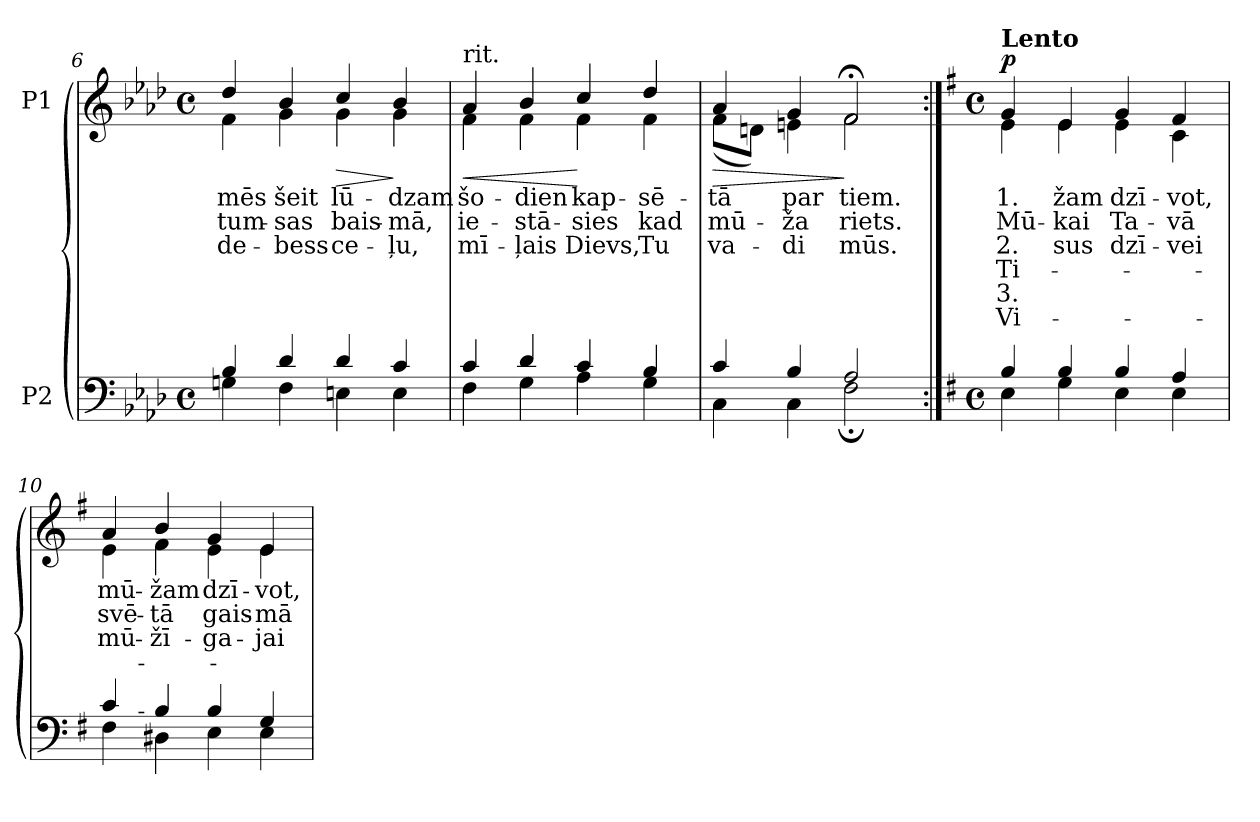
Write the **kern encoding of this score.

**kern	**kern	**text	**text	**text	**text	**text	**text	**dynam
*part2	*part1	*part1	*part1	*part1	*part1	*part1	*part1	*part1
*staff2	*staff1	*staff1	*staff1	*staff1	*staff1	*staff1	*staff1	*staff1
*I"P2	*I"P1	*	*	*	*	*	*	*
*clefF4	*clefG2	*	*	*	*	*	*	*
*k[b-e-a-d-]	*k[b-e-a-d-]	*	*	*	*	*	*	*
*A-:	*A-:	*	*	*	*	*	*	*
*M4/4	*M4/4	*	*	*	*	*	*	*
*met(c)	*met(c)	*	*	*	*	*	*	*
=6	=6	=6	=6	=6	=6	=6	=6	=6
*^	*	*	*	*	*	*	*	*
!	!	!	!LO:LY:b:color=#000000	!LO:LY:b:color=#000000	!LO:LY:b:color=#000000	!	!	!	!
*	*	*^	*	*	*	*	*	*	*
4B-i/	4Gni\	4dd-i/	4fi\	mēs	tum-	de-	.	.	.	.
!	!	!	!	!LO:LY:b:color=#000000	!LO:LY:b:color=#000000	!LO:LY:b:color=#000000	!	!	!	!
4d-i/	4Fi\	4b-i/	4gi\	šeit	-sas	-bess	.	.	.	.
!	!	!	!	!LO:LY:b:color=#000000	!LO:LY:b:color=#000000	!LO:LY:b:color=#000000	!	!	!	!LO:HP:b
4d-i/	4Eni\	4cci/	4gi\	lū-	bais-	ce-	.	.	.	>
!	!	!	!	!LO:LY:b:color=#000000	!LO:LY:b:color=#000000	!LO:LY:b:color=#000000	!	!	!	!
4ci/	4Ei\	4b-i/	4gi\	-dzam	-mā,	-ļu,	.	.	.	]
=7	=7	=7	=7	=7	=7	=7	=7	=7	=7	=7
!	!	!LO:TX:t=rit.	!	!	!	!	!	!	!	!
!	!	!	!	!LO:LY:b:color=#000000	!LO:LY:b:color=#000000	!LO:LY:b:color=#000000	!	!	!	!LO:HP:b
4ci/	4Fi\	4a-i/	4fi\	šo-	ie-	mī-	.	.	.	<
!	!	!	!	!LO:LY:b:color=#000000	!LO:LY:b:color=#000000	!LO:LY:b:color=#000000	!	!	!	!
4d-i/	4Gi\	4b-i/	4fi\	-dien	-stā-	-ļais	.	.	.	.
!	!	!	!	!LO:LY:b:color=#000000	!LO:LY:b:color=#000000	!LO:LY:b:color=#000000	!	!	!	!
4ci/	4A-i\	4cci/	4fi\	kap-	-sies	Dievs,	.	.	.	[
!	!	!	!	!LO:LY:b:color=#000000	!LO:LY:b:color=#000000	!LO:LY:b:color=#000000	!	!	!	!
4B-i/	4Gi\	4dd-i/	4fi\	-sē-	kad	Tu	.	.	.	.
=8	=8	=8	=8	=8	=8	=8	=8	=8	=8	=8
!	!	!	!	!LO:LY:b:color=#000000	!LO:LY:b:color=#000000	!LO:LY:b:color=#000000	!	!	!	!LO:HP:b
4ci/	4Ci\	4a-i/	(8fi\L	-tā	mū-	va-	.	.	.	>
.	.	.	8dni\J)	.	.	.	.	.	.	.
!	!	!	!	!LO:LY:b:color=#000000	!LO:LY:b:color=#000000	!LO:LY:b:color=#000000	!	!	!	!
4B-i/	4Ci\	4gi/	4eni\	par	-ža	-di	.	.	.	.
!	!	!	!	!LO:LY:b:color=#000000	!LO:LY:b:color=#000000	!LO:LY:b:color=#000000	!	!	!	!
2A-i/	2F;i\	2f;i/	2fi\	tiem.	riets.	mūs.	.	.	.	]
!!LO:PB:g=z	!!
=9:|!	=9:|!	=9:|!	=9:|!	=9:|!	=9:|!	=9:|!	=9:|!	=9:|!	=9:|!	=9:|!
*k[f#]	*	*k[f#]	*	*	*	*	*	*	*	*
*G:	*	*G:	*	*	*	*	*	*	*	*
*M4/4	*	*M4/4	*	*	*	*	*	*	*	*
*met(c)	*	*met(c)	*	*	*	*	*	*	*	*
*	*	*MM60	*	*	*	*	*	*	*	*
!	!	!LO:TX:a:B:t=Lento	!	!	!	!	!	!	!	!
!	!	!	!	!LO:LY:b:color=#000000	!LO:LY:b:color=#000000	!LO:LY:b:color=#000000	!LO:LY:b:color=#000000	!LO:LY:b:color=#000000	!LO:LY:b:color=#000000	!
4Bi/	4Ei\	4gi/	4ei\	1.	Mū-	2.	Ti-	3.	Vi-	p
!	!	!	!	!LO:LY:b:color=#000000	!LO:LY:b:color=#000000	!LO:LY:b:color=#000000	!	!	!	!
4Bi/	4Gi\	4ei/	4ei\	-žam	-kai	-sus	.	.	.	.
!	!	!	!	!LO:LY:b:color=#000000	!LO:LY:b:color=#000000	!LO:LY:b:color=#000000	!	!	!	!
4Bi/	4Ei\	4gi/	4ei\	dzī-	Ta-	dzī-	.	.	.	.
!	!	!	!	!LO:LY:b:color=#000000	!LO:LY:b:color=#000000	!LO:LY:b:color=#000000	!	!	!	!
4Ai/	4Ei\	4f#i/	4ci\	-vot,	-vā	-vei	.	.	.	.
=10	=10	=10	=10	=10	=10	=10	=10	=10	=10	=10
!	!	!	!	!LO:LY:b:color=#000000	!LO:LY:b:color=#000000	!LO:LY:b:color=#000000	!	!	!	!
4ci/	4F#i\	4ai/	4ei\	mū-	svē-	mū-	.	.	.	.
!	!	!	!	!LO:LY:b:color=#000000	!LO:LY:b:color=#000000	!LO:LY:b:color=#000000	!	!	!	!
4Bi/	4D#Xi\	4bi/	4f#i\	-žam	-tā	-žī-	.	.	.	.
!	!	!	!	!LO:LY:b:color=#000000	!LO:LY:b:color=#000000	!LO:LY:b:color=#000000	!	!	!	!
4Bi/	4Ei\	4gi/	4ei\	dzī-	gais-	-ga-	.	.	.	.
!	!	!	!	!LO:LY:b:color=#000000	!LO:LY:b:color=#000000	!LO:LY:b:color=#000000	!	!	!	!
4Gi/	4Ei\	4ei/	4ei\	-vot,	-mā	-jai	.	.	.	.
*v	*v	*	*	*	*	*	*	*	*	*
*	*v	*v	*	*	*	*	*	*	*
=	=	=	=	=	=	=	=	=
*-	*-	*-	*-	*-	*-	*-	*-	*-
